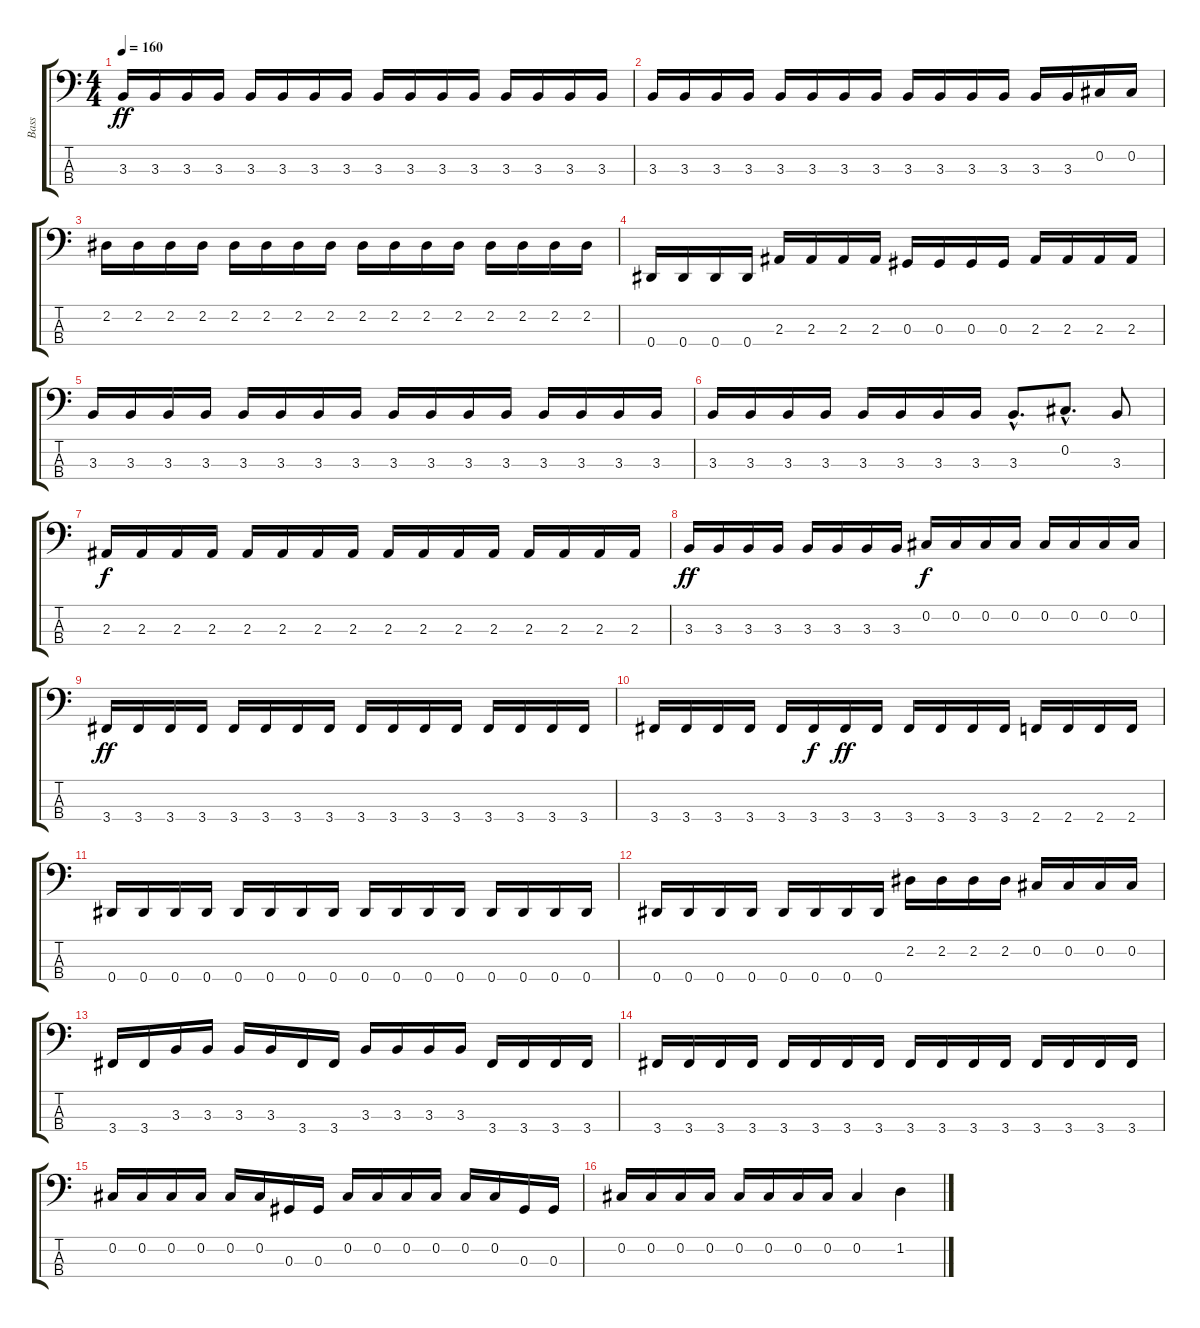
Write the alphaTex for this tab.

\track ("Bass" "Bass") {instrument electricbasspick}
\staff {score tabs}
\tuning (Gb2 Db2 Ab1 Eb1) {hide}
\ts (4 4)
\tempo 160
\clef f4
\ks c
3.3.16{dy ff} 3.3.16 3.3.16 3.3.16 3.3.16 3.3.16 3.3.16 3.3.16 3.3.16 3.3.16 3.3.16 3.3.16 3.3.16 3.3.16 3.3.16 3.3.16 |
3.3.16 3.3.16 3.3.16 3.3.16 3.3.16 3.3.16 3.3.16 3.3.16 3.3.16 3.3.16 3.3.16 3.3.16 3.3.16 3.3.16 0.2.16 0.2.16 |
2.2.16 2.2.16 2.2.16 2.2.16 2.2.16 2.2.16 2.2.16 2.2.16 2.2.16 2.2.16 2.2.16 2.2.16 2.2.16 2.2.16 2.2.16 2.2.16 |
0.4.16 0.4.16 0.4.16 0.4.16 2.3.16 2.3.16 2.3.16 2.3.16 0.3.16 0.3.16 0.3.16 0.3.16 2.3.16 2.3.16 2.3.16 2.3.16 |
3.3.16 3.3.16 3.3.16 3.3.16 3.3.16 3.3.16 3.3.16 3.3.16 3.3.16 3.3.16 3.3.16 3.3.16 3.3.16 3.3.16 3.3.16 3.3.16 |
3.3.16 3.3.16 3.3.16 3.3.16 3.3.16 3.3.16 3.3.16 3.3.16 3.3{hac}.8{d} 0.2{hac}.8{d} 3.3.8 |
2.3.16{dy f} 2.3.16 2.3.16 2.3.16 2.3.16 2.3.16 2.3.16 2.3.16 2.3.16 2.3.16 2.3.16 2.3.16 2.3.16 2.3.16 2.3.16 2.3.16 |
3.3.16{dy ff} 3.3.16 3.3.16 3.3.16 3.3.16 3.3.16 3.3.16 3.3.16 0.2.16{dy f} 0.2.16 0.2.16 0.2.16 0.2.16 0.2.16 0.2.16 0.2.16 |
3.4.16{dy ff} 3.4.16 3.4.16 3.4.16 3.4.16 3.4.16 3.4.16 3.4.16 3.4.16 3.4.16 3.4.16 3.4.16 3.4.16 3.4.16 3.4.16 3.4.16 |
3.4.16 3.4.16 3.4.16 3.4.16 3.4.16 3.4.16{dy f} 3.4.16{dy ff} 3.4.16 3.4.16 3.4.16 3.4.16 3.4.16 2.4.16 2.4.16 2.4.16 2.4.16 |
0.4.16 0.4.16 0.4.16 0.4.16 0.4.16 0.4.16 0.4.16 0.4.16 0.4.16 0.4.16 0.4.16 0.4.16 0.4.16 0.4.16 0.4.16 0.4.16 |
0.4.16 0.4.16 0.4.16 0.4.16 0.4.16 0.4.16 0.4.16 0.4.16 2.2.16 2.2.16 2.2.16 2.2.16 0.2.16 0.2.16 0.2.16 0.2.16 |
3.4.16 3.4.16 3.3.16 3.3.16 3.3.16 3.3.16 3.4.16 3.4.16 3.3.16 3.3.16 3.3.16 3.3.16 3.4.16 3.4.16 3.4.16 3.4.16 |
3.4.16 3.4.16 3.4.16 3.4.16 3.4.16 3.4.16 3.4.16 3.4.16 3.4.16 3.4.16 3.4.16 3.4.16 3.4.16 3.4.16 3.4.16 3.4.16 |
0.2.16 0.2.16 0.2.16 0.2.16 0.2.16 0.2.16 0.3.16 0.3.16 0.2.16 0.2.16 0.2.16 0.2.16 0.2.16 0.2.16 0.3.16 0.3.16 |
0.2.16 0.2.16 0.2.16 0.2.16 0.2.16 0.2.16 0.2.16 0.2.16 0.2.4 1.2.4
